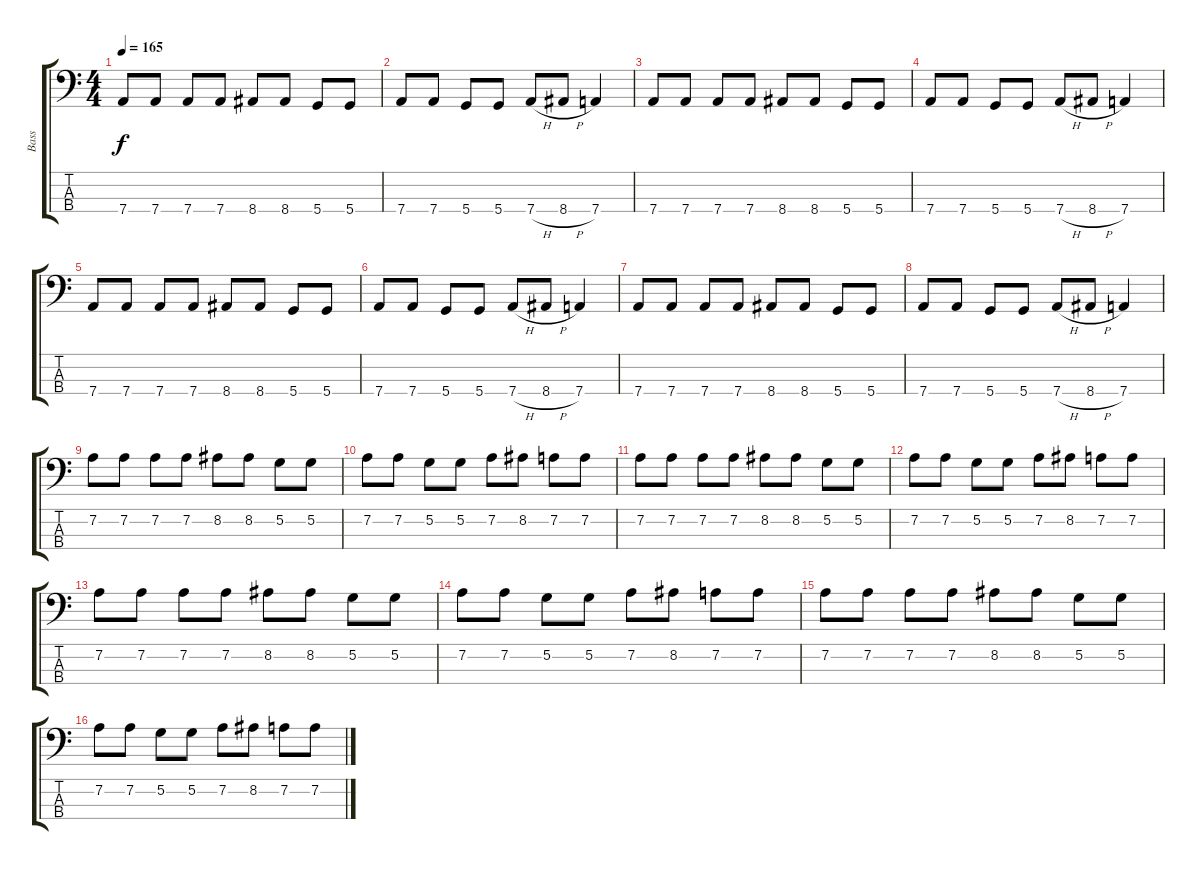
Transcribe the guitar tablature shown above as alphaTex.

\track ("Bass" "Bass") {instrument electricbassfinger}
\staff {score tabs}
\tuning (G2 D2 A1 D1) {hide}
\ts (4 4)
\tempo 165
\clef f4
\ks c
7.4.8{dy f instrument electricbassfinger} 7.4.8 7.4.8 7.4.8 8.4.8 8.4.8 5.4.8 5.4.8 |
7.4.8 7.4.8 5.4.8 5.4.8 7.4{h}.8 8.4{h}.8 7.4.4 |
7.4.8 7.4.8 7.4.8 7.4.8 8.4.8 8.4.8 5.4.8 5.4.8 |
7.4.8 7.4.8 5.4.8 5.4.8 7.4{h}.8 8.4{h}.8 7.4.4 |
7.4.8 7.4.8 7.4.8 7.4.8 8.4.8 8.4.8 5.4.8 5.4.8 |
7.4.8 7.4.8 5.4.8 5.4.8 7.4{h}.8 8.4{h}.8 7.4.4 |
7.4.8 7.4.8 7.4.8 7.4.8 8.4.8 8.4.8 5.4.8 5.4.8 |
7.4.8 7.4.8 5.4.8 5.4.8 7.4{h}.8 8.4{h}.8 7.4.4 |
7.2.8 7.2.8 7.2.8 7.2.8 8.2.8 8.2.8 5.2.8 5.2.8 |
7.2.8 7.2.8 5.2.8 5.2.8 7.2.8 8.2.8 7.2.8 7.2.8 |
7.2.8 7.2.8 7.2.8 7.2.8 8.2.8 8.2.8 5.2.8 5.2.8 |
7.2.8 7.2.8 5.2.8 5.2.8 7.2.8 8.2.8 7.2.8 7.2.8 |
7.2.8 7.2.8 7.2.8 7.2.8 8.2.8 8.2.8 5.2.8 5.2.8 |
7.2.8 7.2.8 5.2.8 5.2.8 7.2.8 8.2.8 7.2.8 7.2.8 |
7.2.8 7.2.8 7.2.8 7.2.8 8.2.8 8.2.8 5.2.8 5.2.8 |
7.2.8 7.2.8 5.2.8 5.2.8 7.2.8 8.2.8 7.2.8 7.2.8
